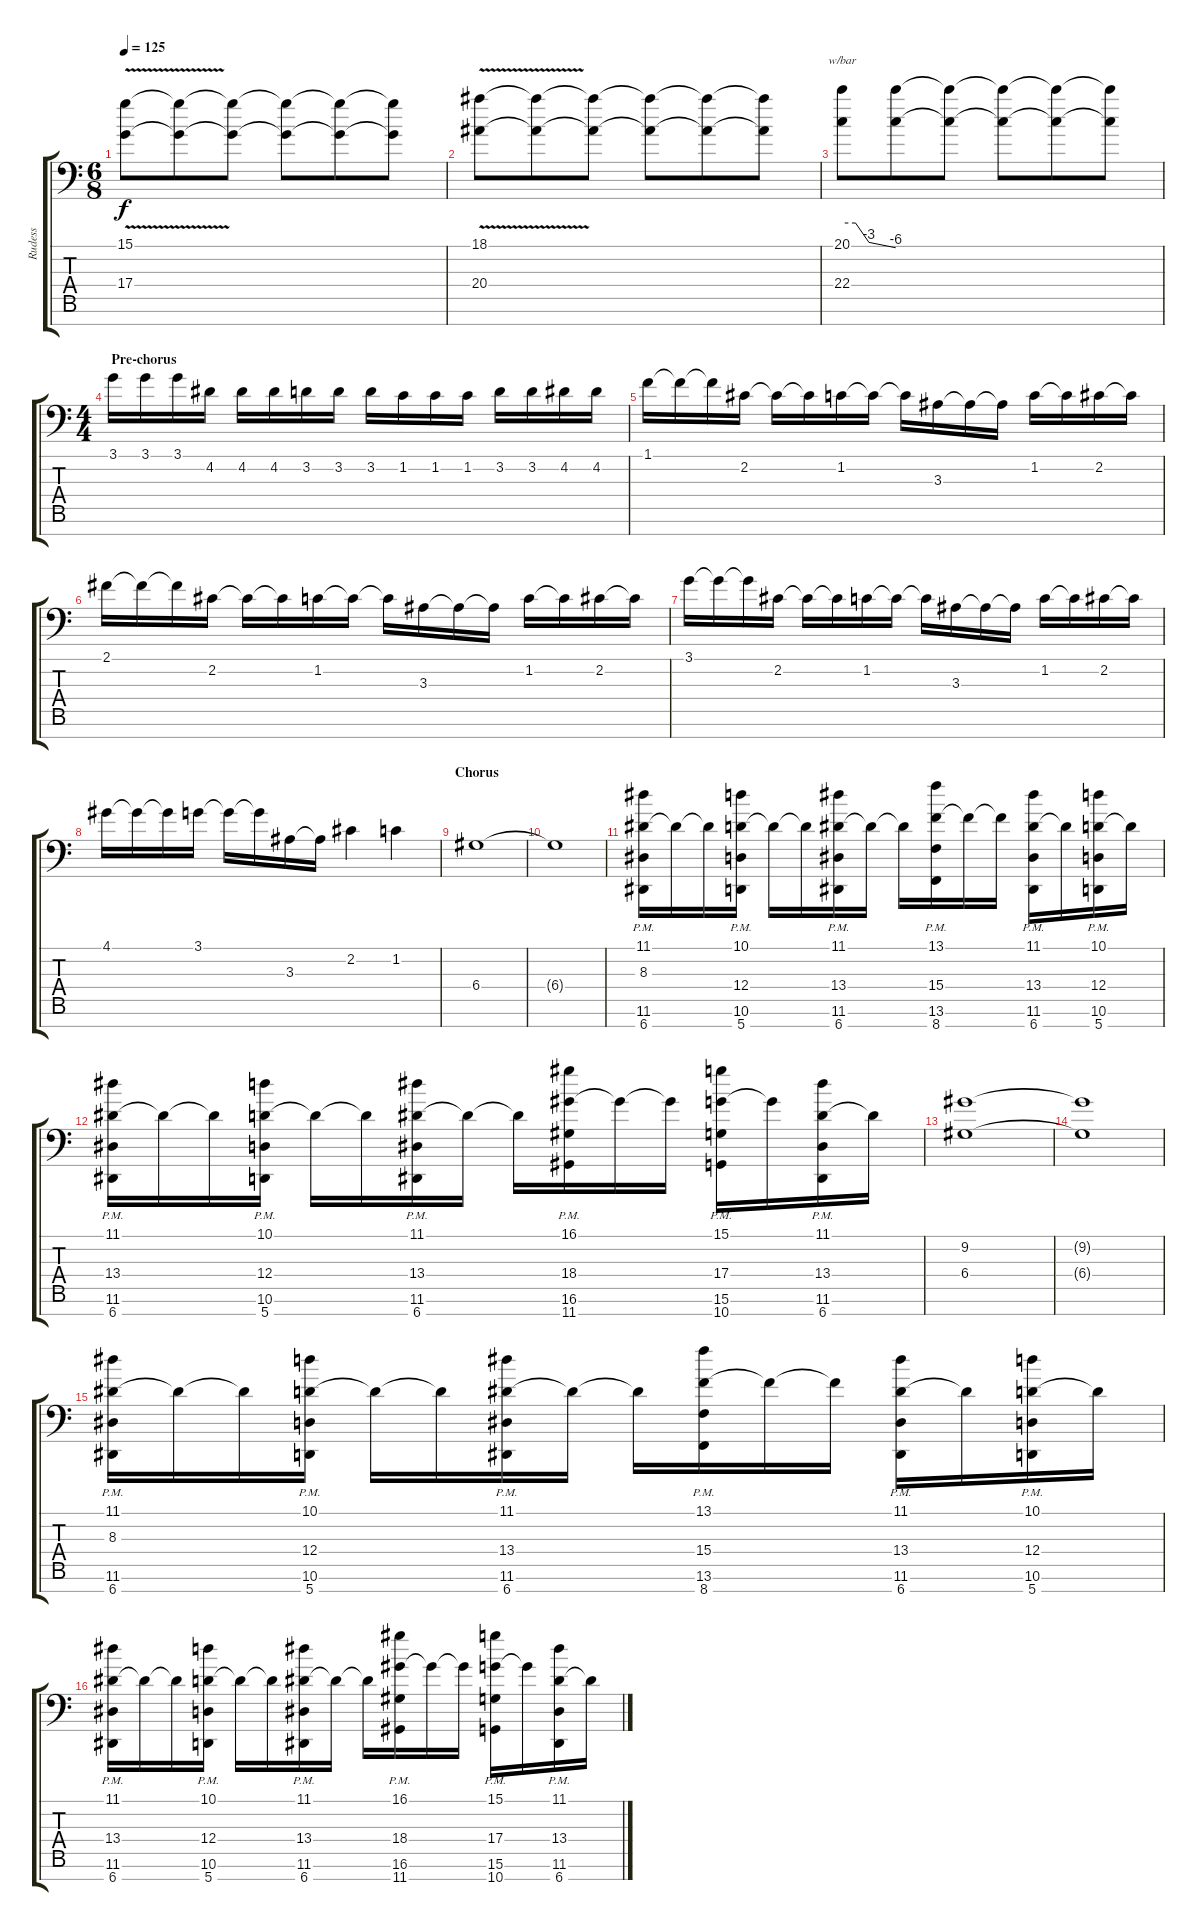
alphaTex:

\track ("Rudess" "Rudess") {instrument stringensemble1}
\staff {score tabs}
\tuning (E4 B3 G3 D3 A2 E2 A1) {hide}
\ts (6 8)
\tempo 125
\clef f4
\ks c
(15.1{v} 17.4).8{dy f instrument rockorgan} (15.1{t} 17.4{t}).8 (15.1{t} 17.4{t}).8 (15.1{t} 17.4{t}).8 (15.1{t} 17.4{t}).8 (15.1{t} 17.4{t}).8 |
(18.1{v} 20.4).8 (18.1{t} 20.4{t}).8 (18.1{t} 20.4{t}).8 (18.1{t} 20.4{t}).8 (18.1{t} 20.4{t}).8 (18.1{t} 20.4{t}).8 |
(20.1 22.4).8{tbe (custom default 0 0 15 0 30 -12 60 -24)} (20.1{t} 22.4{t}).8 (20.1{t} 22.4{t}).8 (20.1{t} 22.4{t}).8 (20.1{t} 22.4{t}).8 (20.1{t} 22.4{t}).8 |
\ts (4 4)
\section ("" " Pre-chorus")
3.1.16{instrument pizzicatostrings} 3.1.16 3.1.16 4.2.16 4.2.16 4.2.16 3.2.16 3.2.16 3.2.16 1.2.16 1.2.16 1.2.16 3.2.16 3.2.16 4.2.16 4.2.16 |
1.1.16{instrument choiraahs} 1.1{t}.16 1.1{t}.16 2.2.16 2.2{t}.16 2.2{t}.16 1.2.16 1.2{t}.16 1.2{t}.16 3.3.16 3.3{t}.16 3.3{t}.16 1.2.16 1.2{t}.16 2.2.16 2.2{t}.16 |
2.1.16 2.1{t}.16 2.1{t}.16 2.2.16 2.2{t}.16 2.2{t}.16 1.2.16 1.2{t}.16 1.2{t}.16 3.3.16 3.3{t}.16 3.3{t}.16 1.2.16 1.2{t}.16 2.2.16 2.2{t}.16 |
3.1.16 3.1{t}.16 3.1{t}.16 2.2.16 2.2{t}.16 2.2{t}.16 1.2.16 1.2{t}.16 1.2{t}.16 3.3.16 3.3{t}.16 3.3{t}.16 1.2.16 1.2{t}.16 2.2.16 2.2{t}.16 |
4.1.16 4.1{t}.16 4.1{t}.16 3.1.16 3.1{t}.16 3.1{t}.16 3.3.16 3.3{t}.16 2.2.4 1.2.4 |
\section ("" "Chorus")
6.4.1{instrument stringensemble1} |
6.4{t}.1 |
(11.1 8.3{pm} 11.6 6.7).16{volume 12 instrument stringensemble1} 8.3{t}.16 8.3{t}.16 (10.1 12.4{pm} 10.6 5.7).16 12.4{t}.16 12.4{t}.16 (11.1 13.4{pm} 11.6 6.7).16 13.4{t}.16 13.4{t}.16 (13.1 15.4{pm} 13.6 8.7).16 15.4{t}.16 15.4{t}.16 (11.1 13.4{pm} 11.6 6.7).16 13.4{t}.16 (10.1 12.4{pm} 10.6 5.7).16 12.4{t}.16 |
(11.1 13.4{pm} 11.6 6.7).16 13.4{t}.16 13.4{t}.16 (10.1 12.4{pm} 10.6 5.7).16 12.4{t}.16 12.4{t}.16 (11.1 13.4{pm} 11.6 6.7).16 13.4{t}.16 13.4{t}.16 (16.1 18.4{pm} 16.6 11.7).16 18.4{t}.16 18.4{t}.16 (15.1 17.4{pm} 15.6 10.7).16 17.4{t}.16 (11.1 13.4{pm} 11.6 6.7).16 13.4{t}.16 |
(9.2 6.4).1 |
(9.2{t} 6.4{t}).1 |
(11.1 8.3{pm} 11.6 6.7).16{volume 12 instrument stringensemble1} 8.3{t}.16 8.3{t}.16 (10.1 12.4{pm} 10.6 5.7).16 12.4{t}.16 12.4{t}.16 (11.1 13.4{pm} 11.6 6.7).16 13.4{t}.16 13.4{t}.16 (13.1 15.4{pm} 13.6 8.7).16 15.4{t}.16 15.4{t}.16 (11.1 13.4{pm} 11.6 6.7).16 13.4{t}.16 (10.1 12.4{pm} 10.6 5.7).16 12.4{t}.16 |
(11.1 13.4{pm} 11.6 6.7).16 13.4{t}.16 13.4{t}.16 (10.1 12.4{pm} 10.6 5.7).16 12.4{t}.16 12.4{t}.16 (11.1 13.4{pm} 11.6 6.7).16 13.4{t}.16 13.4{t}.16 (16.1 18.4{pm} 16.6 11.7).16 18.4{t}.16 18.4{t}.16 (15.1 17.4{pm} 15.6 10.7).16 17.4{t}.16 (11.1 13.4{pm} 11.6 6.7).16 13.4{t}.16
